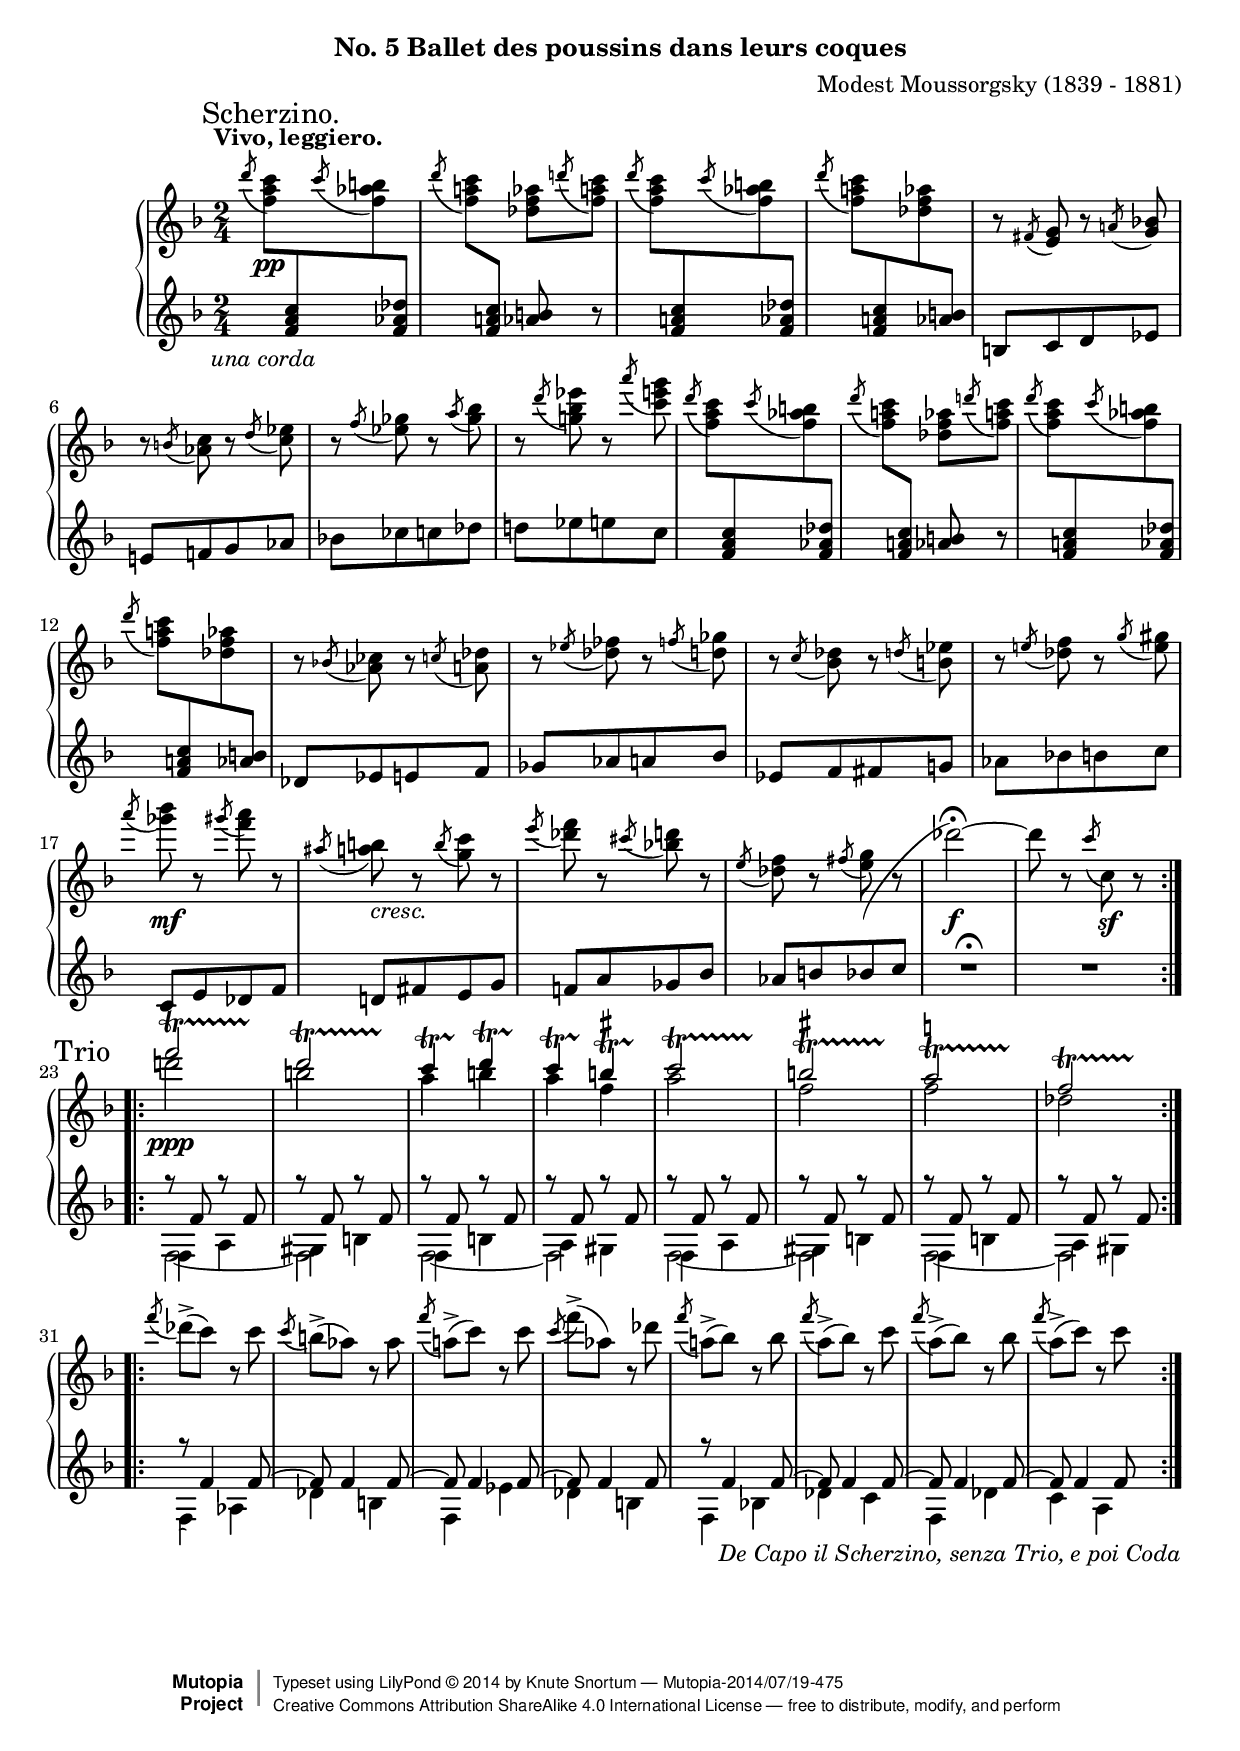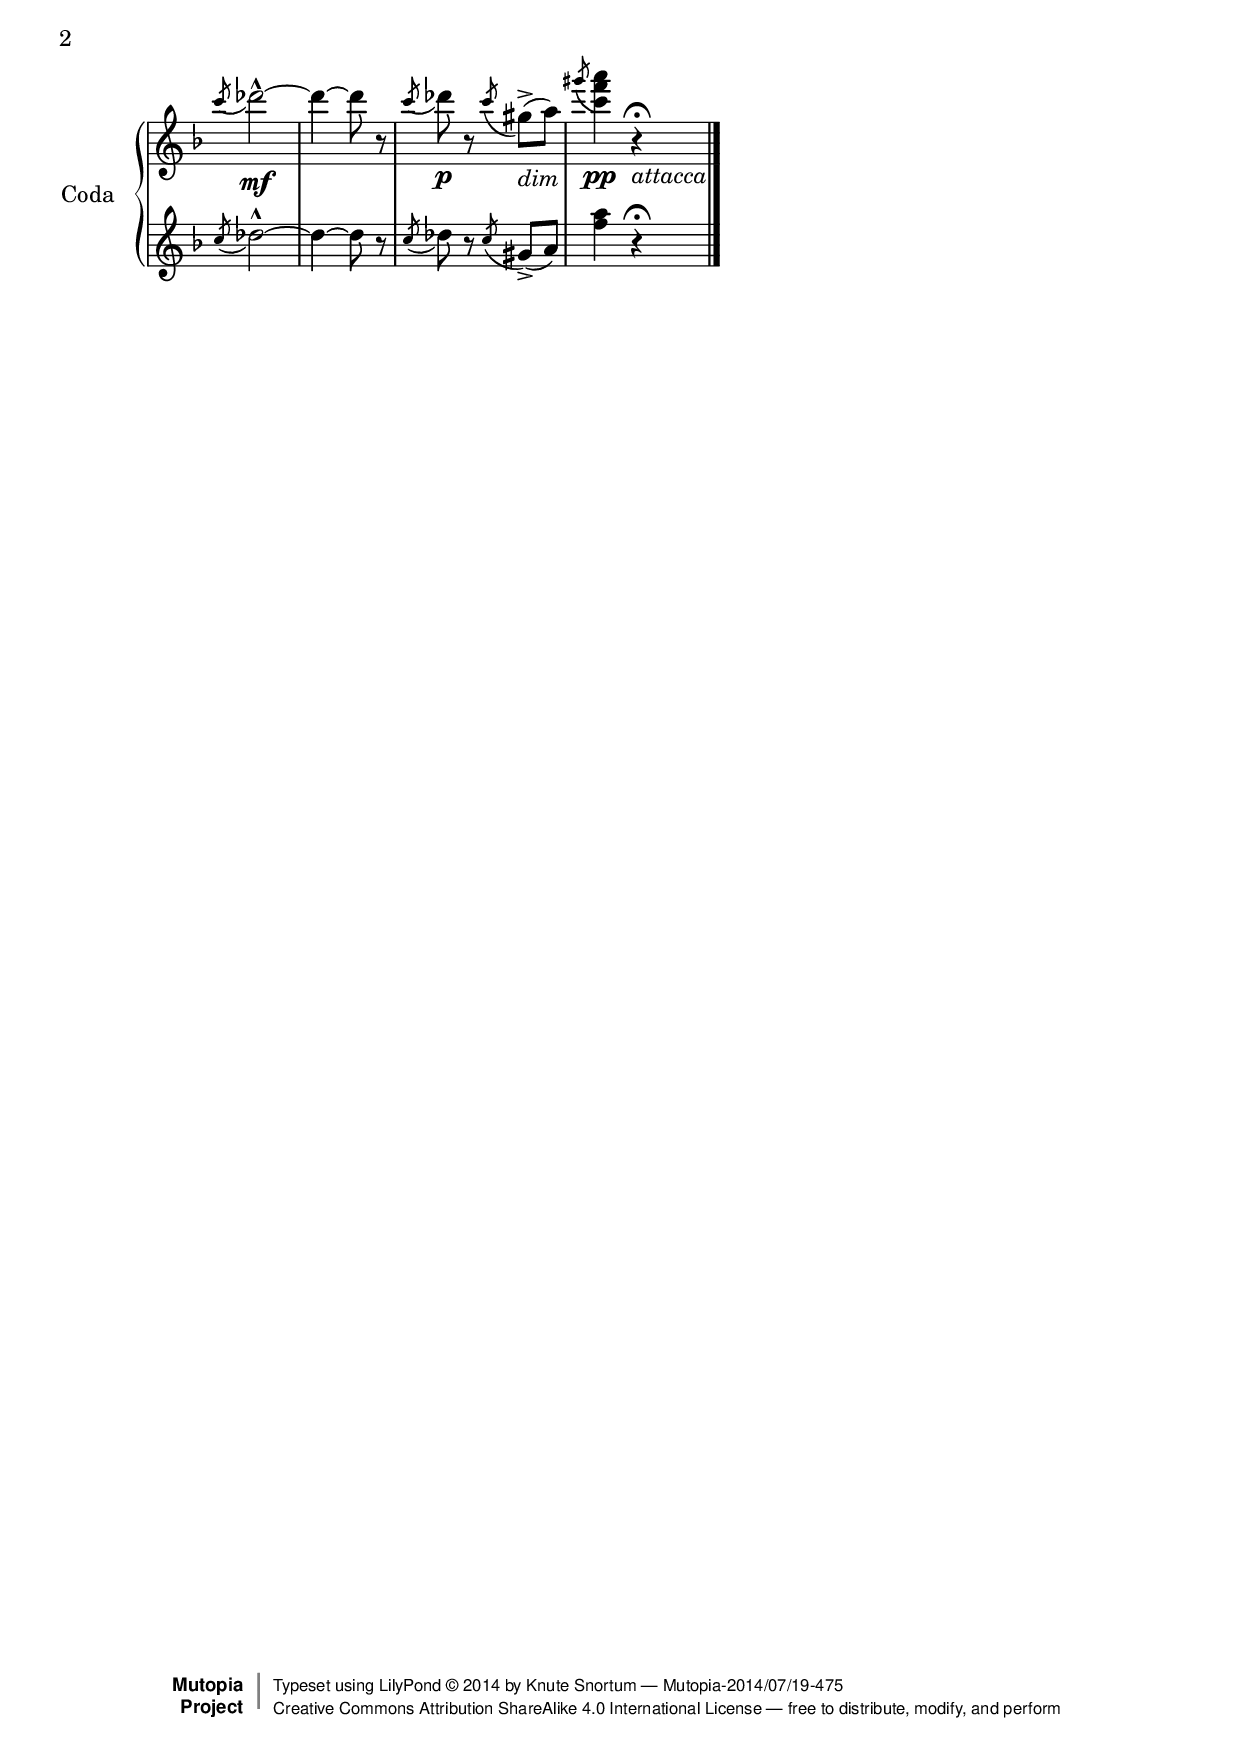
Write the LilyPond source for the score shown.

\version "2.18.2"
\language "english"

\header {
  %title        = "Ballet des poussins dans leurs coques"
  composer     = "Modest Moussorgsky (1839 - 1881)"
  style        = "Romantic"
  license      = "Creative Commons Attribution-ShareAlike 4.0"
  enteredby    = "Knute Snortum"
  date         = "1874"
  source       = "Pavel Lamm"

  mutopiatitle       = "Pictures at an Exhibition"
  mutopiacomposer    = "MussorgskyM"
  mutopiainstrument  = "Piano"
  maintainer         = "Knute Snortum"
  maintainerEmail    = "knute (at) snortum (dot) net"
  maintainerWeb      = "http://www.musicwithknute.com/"

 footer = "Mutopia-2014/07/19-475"
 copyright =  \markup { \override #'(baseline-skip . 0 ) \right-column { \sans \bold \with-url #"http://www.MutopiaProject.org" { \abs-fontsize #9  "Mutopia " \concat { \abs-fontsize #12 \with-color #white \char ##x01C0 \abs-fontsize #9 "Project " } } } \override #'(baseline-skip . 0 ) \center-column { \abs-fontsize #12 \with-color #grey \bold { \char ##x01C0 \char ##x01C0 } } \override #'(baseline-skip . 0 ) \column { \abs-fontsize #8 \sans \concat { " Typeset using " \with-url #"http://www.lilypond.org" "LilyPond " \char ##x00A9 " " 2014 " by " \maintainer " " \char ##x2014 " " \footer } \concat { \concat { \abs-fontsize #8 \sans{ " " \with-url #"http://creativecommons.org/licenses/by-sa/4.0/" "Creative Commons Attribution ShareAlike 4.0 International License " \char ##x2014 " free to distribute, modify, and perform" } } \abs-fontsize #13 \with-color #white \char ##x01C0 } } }
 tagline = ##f
}

scherzino = {
  \once
  \override Score.RehearsalMark.self-alignment-X = #LEFT
  \mark "Scherzino."
}

trio = {
  \once
  \override Score.RehearsalMark.X-offset = -0.5
  \mark "Trio"
}

daCapoAdjust = {
  \override TextScript.X-offset = -38
  \override TextScript.Y-offset = -3
}

daCapo = \markup { \italic "De Capo il Scherzino, senza Trio, e poi Coda" }
cres = \markup { \italic "cresc." }
dimin = \markup { \italic "dim" }
attacca = \markup { \italic "attacca  " }

staffUp = \change Staff = "up"
staffDown = \change Staff = "down"

highVoice = \relative c''' {
  \tempo "Vivo, leggiero."
  \scherzino
  | \acciaccatura { d8 } <f, a c>8 [ \pp \staffDown <f, a c> \staffUp
    \acciaccatura { c''8 } <f, af b> \staffDown <f, af df> ] \staffUp
  | \acciaccatura { d''8 } <f, a c>8 \staffDown <f, a c> \staffUp
    <df' f af> [ \acciaccatura { d'8 } <f, a c> ]
  | \acciaccatura { d'8 } <f, a c>8 [ \staffDown <f, a c> \staffUp
    \acciaccatura { c''8 } <f, af b> \staffDown <f, af df> ] \staffUp
  | \acciaccatura { d''8 } <f, a c>8 [ \staffDown <f, a c> \staffUp
    <df' f af> \staffDown <af b> ] \staffUp
  | r8 \acciaccatura { fs8 } <e g> r \acciaccatura { a8 } <g bf>
  | r8 \acciaccatura { b8 } <af c> r \acciaccatura { d8 } <c ef>
  | r8 \acciaccatura { f8 } <ef gf> r \acciaccatura { a8 } <gf bf>

  \barNumberCheck #8
  | r8 \acciaccatura { d'8 } <g, bf ef> r \acciaccatura { a'8 } <c, e g>
  | \acciaccatura { d8 } <f, a c>8 [ \staffDown <f, a c> \staffUp
    \acciaccatura { c''8 } <f, af b> \staffDown <f, af df> ] \staffUp
  | \acciaccatura { d''8 } <f, a c>8 \staffDown <f, a c> \staffUp
    <df' f af> [ \acciaccatura { d'8 } <f, a c> ]
  | \acciaccatura { d'8 } <f, a c>8 [ \staffDown <f, a c> \staffUp
    \acciaccatura { c''8 } <f, af b> \staffDown <f, af df> ] \staffUp
  | \acciaccatura { d''8 } <f, a c>8 [ \staffDown <f, a c> \staffUp
    <df' f af> \staffDown <af b> ] \staffUp
  | r8 \acciaccatura { bf8 } <af cf> r \acciaccatura { c8 } <a df>
  | r8 \acciaccatura { ef'8 } <df ff> r \acciaccatura { f8 } <d gf>
  | r8 \acciaccatura { c8 } <bf df> r \acciaccatura { d8 }  <b ef>
  
  \barNumberCheck #16
  | r8 \acciaccatura { e8 } <df f> r \acciaccatura { g8 } <e gs>
  | \acciaccatura { a'8 } <gf bf>8 \mf r \acciaccatura { gs8 } <f a> r
  | \acciaccatura { as,8 } <a b>8 _\cres r \acciaccatura { b8 } <g c> r
  | \acciaccatura { e'8 } <df f>8 r \acciaccatura { cs8 } <bf d> r
  | \acciaccatura { e,8 } <df f>8 r \acciaccatura { fs8 } <e g> r
  | s2 
  | s2 
}

highVoiceMidi = \relative c''' {
  | \acciaccatura { d8 } <f, a c>8 [   <f, a c> 
    \acciaccatura { c''8 } <f, af b>  <f, af df> ] 
  | \acciaccatura { d''8 } <f, a c>8  <f, a c> 
    <df' f af> [ \acciaccatura { d'8 } <f, a c> ]
  | \acciaccatura { d'8 } <f, a c>8 [  <f, a c> 
    \acciaccatura { c''8 } <f, af b>  <f, af df> ] 
  | \acciaccatura { d''8 } <f, a c>8 [  <f, a c> 
    <df' f af>  <af b> ] 
  | r8 \acciaccatura { fs8 } <e g> r \acciaccatura { a8 } <g bf>
  | r8 \acciaccatura { b8 } <af c> r \acciaccatura { d8 } <c ef>
  | r8 \acciaccatura { f8 } <ef gf> r \acciaccatura { a8 } <gf bf>

  % bar 8
  | r8 \acciaccatura { d'8 } <g, bf ef> r \acciaccatura { a'8 } <c, e g>
  | \acciaccatura { d8 } <f, a c>8 [  <f, a c> 
    \acciaccatura { c''8 } <f, af b>  <f, af df> ] 
  | \acciaccatura { d''8 } <f, a c>8  <f, a c> 
    <df' f af> [ \acciaccatura { d'8 } <f, a c> ]
  | \acciaccatura { d'8 } <f, a c>8 [  <f, a c> 
    \acciaccatura { c''8 } <f, af b>  <f, af df> ] 
  | \acciaccatura { d''8 } <f, a c>8 [  <f, a c> 
    <df' f af>  <af b> ] 
  | r8 \acciaccatura { bf8 } <af cf> r \acciaccatura { c8 } <a df>
  | r8 \acciaccatura { ef'8 } <df ff> r \acciaccatura { f8 } <d gf>
  | r8 \acciaccatura { c8 } <bf df> r \acciaccatura { d8 }  <b ef>
  
  % bar 16
  | r8 \acciaccatura { e8 } <df f> r \acciaccatura { g8 } <e gs>
  | \acciaccatura { a'8 } <gf bf>8 \mf r \acciaccatura { gs8 } <f a> r
  | \acciaccatura { as,8 } <a b>8 _\cres r \acciaccatura { b8 } <g c> r
  | \acciaccatura { e'8 } <df f>8 r \acciaccatura { cs8 } <bf d> r
  | \acciaccatura { e,8 } <df f>8 r \acciaccatura { fs8 } <e g> r
  | s2 
  | s2 
}

lowVoice = \relative c'' {
  | \acciaccatura { s8 } s2 \unaCorda
  | s4 <af b>8 r
  | s2 * 2
  | b,8 [ c d ef ]
  | e8 [ f g af ]
  | bf8 [ cf c df ]

  \barNumberCheck #8
  | d [ ef e c ]
  | s2
  | s4 <af b>8 r
  | s2 * 2
  | df,8 [ ef e f ]
  | gf8 [ af a bf ]
  | ef,8 [ f fs g ]

  \barNumberCheck #16
  | af8 [ bf b c ]
  | c,8 [ e df f ]
  | d [ fs e g ]
  | f [ a gf bf ]
  << { af [ b bf ( c  ] 
       \oneVoice
       | \staffUp df'2 ) ~ \f \fermata
       | df8 r \acciaccatura { c8 } c,8 \sf r \break
     } \\ {
       \oneVoice
       | s2 | R2 \fermataMarkup | R2
     }
  >>
}

lowVoiceMidi = \relative c'' {
  | \acciaccatura { s8 } s2 \unaCorda
  | s4 <af b>8 r
  | s2 * 2
  | b,8 [ c d ef ]
  | e8 [ f g af ]
  | bf8 [ cf c df ]

  % bar 8
  | d [ ef e c ]
  | s2
  | s4 <af b>8 r
  | s2 * 2
  | df,8 [ ef e f ]
  | gf8 [ af a bf ]
  | ef,8 [ f fs g ]

  % bar 16
  | af8 [ bf b c ]
  | c,8 [ e df f ]
  | d [ fs e g ]
  | f [ a gf bf ]
  << { af [ b bf ( c  ] 
       \oneVoice
       | df'2 ) ~ 
       | df8 r \acciaccatura { c8 } c,8 \sf r \break
     } \\ {
       \oneVoice
       | s2 | R2 \fermataMarkup | R2
     }
  >>
}

highVoiceTwo = \relative c''' {
  \trio
  \override TrillSpanner.X-extent = #'( 1 . 1 )
  \override TrillSpanner.Y-extent = #'( -2 . 0 )
  \override TrillSpanner.bound-details.right.padding = 1.9
  | f2 \startTrillSpan \ppp
  | d2 \startTrillSpan 
  | c4 \startTrillSpan d \startTrillSpan
  | c4 \startTrillSpan b \startTrillSpan ^\markup { \sharp }
  | c2 \startTrillSpan 
  | b2 \startTrillSpan ^\markup { \sharp }
  | a2 \startTrillSpan ^\markup { \natural }
  | f2 \startTrillSpan \break
}

highVoiceTwoMidi = \relative c''' {
  | \tuplet 3/2 { \repeat unfold 6 { f16 g } }
  | \tuplet 3/2 { \repeat unfold 6 { d16 e } }
  | \tuplet 3/2 { \repeat unfold 3 { c16 d } \repeat unfold 3 { d16 e } }
  | \tuplet 3/2 { \repeat unfold 3 { c16 d } \repeat unfold 3 { b16 cs } }
  | \tuplet 3/2 { \repeat unfold 6 { c16 d } }
  | \tuplet 3/2 { \repeat unfold 6 { b16 cs } }
  | \tuplet 3/2 { \repeat unfold 6 { a16 b } }
  | \tuplet 3/2 { \repeat unfold 6 { f16 g } }
}

upperMiddleTwo = \relative c''' {
  | d2 
  | b2
  | a4 b
  | a4 f
  | a2
  | f2
  | f2
  | df2
}

lowerMiddleTwo = \relative c' {
  \repeat unfold 8 { r8 f r f }
}

lowVoiceTwoA = \relative c {
  | f2 ~ f 
  | f2 ~ f 
  | f2 ~ f 
  | f2 ~ f
}

lowVoiceTwoB = \relative c {
  | f4 a gs b 
  | f4 b a gs
  | f4 a gs b 
  | f4 b a gs
}

highVoiceThree = \relative c''' {
  | \acciaccatura { f8 } df8-> ( c ) r c
  | \acciaccatura { c8 } b8-> ( af ) r af
  | \acciaccatura { f'8 } a,8-> ( c ) r c
  | \acciaccatura { c8 } f8-> ( af, ) r df 
  | \acciaccatura { f8 } a,-> ( bf ) r bf
  | \acciaccatura { f'8 } a,-> ( bf ) r c
  | \acciaccatura { f8 } a,-> ( bf ) r bf
  | \acciaccatura { f'8 } a,8-> ( c ) r c
}

lowerMiddleThree = \relative c' {
  | r8 f4 f8 ~
  | f8 f4 f8 ~
  | f8 f4 f8 ~
  | f8 f4 f8
  | r8 f4 f8 ~
  | f8 f4 f8 ~
  | f8 f4 f8 ~
  | f8 f4 \daCapoAdjust f8 _\daCapo
}

lowVoiceThree = \relative c {
  | \acciaccatura { s8 }  \stemDown f4 af
  | df4 b
  | f4 ef'
  | df4 b
  | f4 bf
  | df4 c 
  | f,4 df' 
  | c4 a 
}

global = {
  \key f \major
  \time 2/4
  \accidentalStyle piano
}

% No MIDI output

\bookpart {
  \header {
    subtitle = "No. 5 Ballet des poussins dans leurs coques"
  }
  \score {
    \new PianoStaff <<
      \new Staff = "up" {
        \global
        \repeat volta 2 { \highVoice }
        \repeat volta 2 {
          <<
            \new Voice { \voiceOne \highVoiceTwo }
            \new Voice { \voiceTwo \upperMiddleTwo }
          >>
        }
        \repeat volta 2 { \highVoiceThree }
      }
      \new Staff = "down" {
        \global
        \repeat volta 2 { \lowVoice }
        \repeat volta 2 {
          <<
            \new Voice { \voiceOne \lowerMiddleTwo }
            \new Voice { \voiceFour \lowVoiceTwoA }
            \new Voice { \voiceTwo \lowVoiceTwoB }
          >>
        }
        \repeat volta 2 {
          <<
            \new Voice { \voiceThree \lowerMiddleThree }
            \new Voice { \voiceFour \lowVoiceThree }
          >>
        }
      }
    >>
    \layout {
    }
  }
}

% Coda

highVoiceCoda = \relative c''' {
  | \acciaccatura { c8 } df2-^ ~ \mf
  | df4 ~ df8 r
  | \acciaccatura { c8 } df8 \p r \acciaccatura { c8 } gs-> _\dimin ( a )
  | \acciaccatura { gs'8 } <c, f a>4 \pp r _\attacca \fermata
  \bar "|."
}

highVoiceCodaMidi = \relative c''' {
  | \acciaccatura { c8 } df2-^ ~ \mf
  | df4 ~ df8 r
  | \acciaccatura { c8 } df8 \p r \acciaccatura { c8 } gs-> _\dimin ( a )
  | \acciaccatura { gs'8 } <c, f a>4 \pp r _\attacca \fermata
  \bar "|."
}

lowVoiceCoda = \relative c'' {
  | \acciaccatura { c8 } df2-^ ~
  | df4 ~ df8 r
  | \acciaccatura { c8 } df8 r \acciaccatura { c8 } gs-> ( a )
  | <f' a>4 r \fermata
}

lowVoiceCodaMidi = \relative c'' {
  | \acciaccatura { c8 } df2-^ ~
  | df4 ~ df8 r
  | \acciaccatura { c8 } df8 r \acciaccatura { c8 } gs-> ( a )
  | <f' a>4 r \fermata
}

globalCoda = {
  \key f \major
  \time 2/4
  \omit Staff.TimeSignature
}

% No MIDI output

\bookpart {
  \header {
    title = ""
    subtitle = ""
    composer = ""
  }
  \score {
    \new PianoStaff \with {
      instrumentName = #"Coda"
    }<<
      \new Staff {
        \globalCoda
        \highVoiceCoda
      }
      \new Staff {
        \globalCoda
        \lowVoiceCoda
      }
    >>
    \layout {
    }
  }
}

% MIDI output only

globalMidi = {
  \time 2/4
  \partial 2
  \skip 2
}

\score {
  <<
    {
      \globalMidi
      \repeat unfold 2 { \highVoiceMidi }
      \repeat unfold 2 {
        <<
          \new Voice { \voiceOne \highVoiceTwoMidi }
          \new Voice { \voiceTwo \upperMiddleTwo }
        >>
      }
      \repeat unfold 2 { \highVoiceThree }
      \highVoiceMidi
      \highVoiceCodaMidi
    }
    {
      \globalMidi
      \repeat unfold 2 { \lowVoiceMidi }
      \repeat unfold 2 {
        <<
          \new Voice { \voiceOne \lowerMiddleTwo }
          \new Voice { \voiceFour \lowVoiceTwoA }
          \new Voice { \voiceTwo \lowVoiceTwoB }
        >>
      }
      \repeat unfold 2 {
        <<
          \new Voice { \voiceThree \lowerMiddleThree }
          \new Voice { \voiceFour \lowVoiceThree }
        >>
      }
      \lowVoiceMidi
      \highVoiceCodaMidi
    }
  >>
  \midi {
    \tempo 4 = 160
  }
}
